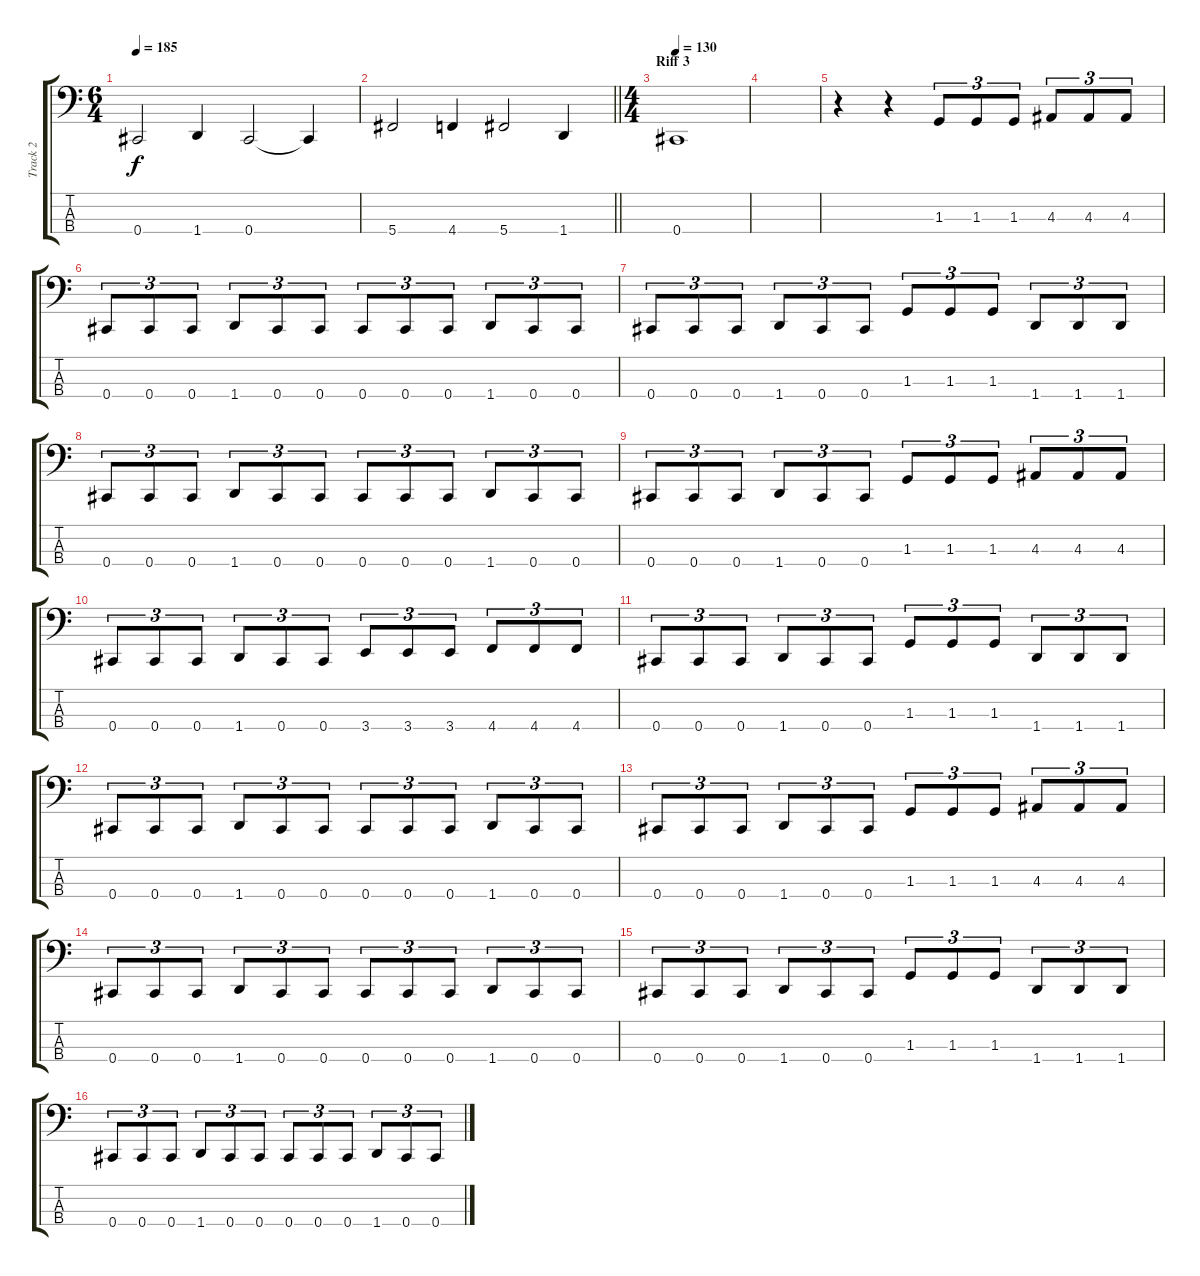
\track ("Track 2" "Track 2") {instrument electricbasspick}
\staff {score tabs}
\tuning (E2 B1 Gb1 Db1) {hide}
\ts (6 4)
\tempo 185
\clef f4
\ks c
0.4.2{dy f} 1.4.4 0.4.2 0.4{t}.4 |
\barLineRight lightlight
5.4.2 4.4.4 5.4.2 1.4.4 |
\ts (4 4)
\section ("" "Riff 3")
\tempo 130
0.4.1 |
|
r.4 r.4 1.3.8{tu (3 2)} 1.3.8{tu (3 2)} 1.3.8{tu (3 2)} 4.3.8{tu (3 2)} 4.3.8{tu (3 2)} 4.3.8{tu (3 2)} |
0.4.8{tu (3 2)} 0.4.8{tu (3 2)} 0.4.8{tu (3 2)} 1.4.8{tu (3 2)} 0.4.8{tu (3 2)} 0.4.8{tu (3 2)} 0.4.8{tu (3 2)} 0.4.8{tu (3 2)} 0.4.8{tu (3 2)} 1.4.8{tu (3 2)} 0.4.8{tu (3 2)} 0.4.8{tu (3 2)} |
0.4.8{tu (3 2)} 0.4.8{tu (3 2)} 0.4.8{tu (3 2)} 1.4.8{tu (3 2)} 0.4.8{tu (3 2)} 0.4.8{tu (3 2)} 1.3.8{tu (3 2)} 1.3.8{tu (3 2)} 1.3.8{tu (3 2)} 1.4.8{tu (3 2)} 1.4.8{tu (3 2)} 1.4.8{tu (3 2)} |
0.4.8{tu (3 2)} 0.4.8{tu (3 2)} 0.4.8{tu (3 2)} 1.4.8{tu (3 2)} 0.4.8{tu (3 2)} 0.4.8{tu (3 2)} 0.4.8{tu (3 2)} 0.4.8{tu (3 2)} 0.4.8{tu (3 2)} 1.4.8{tu (3 2)} 0.4.8{tu (3 2)} 0.4.8{tu (3 2)} |
0.4.8{tu (3 2)} 0.4.8{tu (3 2)} 0.4.8{tu (3 2)} 1.4.8{tu (3 2)} 0.4.8{tu (3 2)} 0.4.8{tu (3 2)} 1.3.8{tu (3 2)} 1.3.8{tu (3 2)} 1.3.8{tu (3 2)} 4.3.8{tu (3 2)} 4.3.8{tu (3 2)} 4.3.8{tu (3 2)} |
0.4.8{tu (3 2)} 0.4.8{tu (3 2)} 0.4.8{tu (3 2)} 1.4.8{tu (3 2)} 0.4.8{tu (3 2)} 0.4.8{tu (3 2)} 3.4.8{tu (3 2)} 3.4.8{tu (3 2)} 3.4.8{tu (3 2)} 4.4.8{tu (3 2)} 4.4.8{tu (3 2)} 4.4.8{tu (3 2)} |
0.4.8{tu (3 2)} 0.4.8{tu (3 2)} 0.4.8{tu (3 2)} 1.4.8{tu (3 2)} 0.4.8{tu (3 2)} 0.4.8{tu (3 2)} 1.3.8{tu (3 2)} 1.3.8{tu (3 2)} 1.3.8{tu (3 2)} 1.4.8{tu (3 2)} 1.4.8{tu (3 2)} 1.4.8{tu (3 2)} |
0.4.8{tu (3 2)} 0.4.8{tu (3 2)} 0.4.8{tu (3 2)} 1.4.8{tu (3 2)} 0.4.8{tu (3 2)} 0.4.8{tu (3 2)} 0.4.8{tu (3 2)} 0.4.8{tu (3 2)} 0.4.8{tu (3 2)} 1.4.8{tu (3 2)} 0.4.8{tu (3 2)} 0.4.8{tu (3 2)} |
0.4.8{tu (3 2)} 0.4.8{tu (3 2)} 0.4.8{tu (3 2)} 1.4.8{tu (3 2)} 0.4.8{tu (3 2)} 0.4.8{tu (3 2)} 1.3.8{tu (3 2)} 1.3.8{tu (3 2)} 1.3.8{tu (3 2)} 4.3.8{tu (3 2)} 4.3.8{tu (3 2)} 4.3.8{tu (3 2)} |
0.4.8{tu (3 2)} 0.4.8{tu (3 2)} 0.4.8{tu (3 2)} 1.4.8{tu (3 2)} 0.4.8{tu (3 2)} 0.4.8{tu (3 2)} 0.4.8{tu (3 2)} 0.4.8{tu (3 2)} 0.4.8{tu (3 2)} 1.4.8{tu (3 2)} 0.4.8{tu (3 2)} 0.4.8{tu (3 2)} |
0.4.8{tu (3 2)} 0.4.8{tu (3 2)} 0.4.8{tu (3 2)} 1.4.8{tu (3 2)} 0.4.8{tu (3 2)} 0.4.8{tu (3 2)} 1.3.8{tu (3 2)} 1.3.8{tu (3 2)} 1.3.8{tu (3 2)} 1.4.8{tu (3 2)} 1.4.8{tu (3 2)} 1.4.8{tu (3 2)} |
0.4.8{tu (3 2)} 0.4.8{tu (3 2)} 0.4.8{tu (3 2)} 1.4.8{tu (3 2)} 0.4.8{tu (3 2)} 0.4.8{tu (3 2)} 0.4.8{tu (3 2)} 0.4.8{tu (3 2)} 0.4.8{tu (3 2)} 1.4.8{tu (3 2)} 0.4.8{tu (3 2)} 0.4.8{tu (3 2)}
